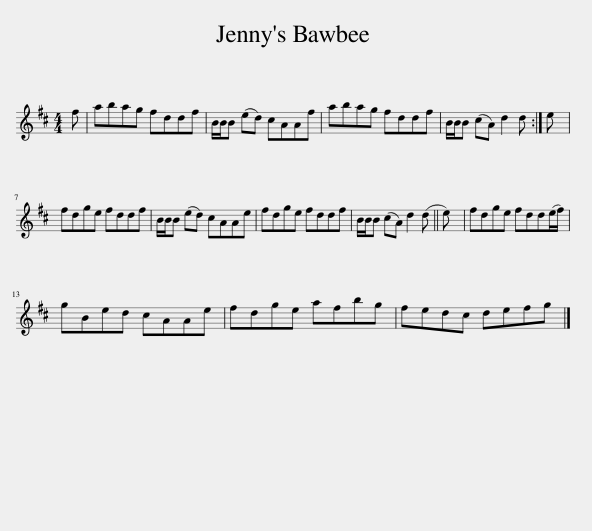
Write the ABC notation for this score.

X:1
L:1/8
M:4/4
I:linebreak $
K:D
V:1 treble
V:1
 f | abag fddf | B/B/B (ed) cAAf | abag fddf | B/B/B (cA) d2 d :| %5
 e |$ fdge fddf | B/B/B (ed) cAAe | fdge fddf | B/B/B (cA) d2 (d || %10
 e) | fdge fdd(e/f/) |$ gBed cAAe | fdge afbg | fedc defg |] %15
